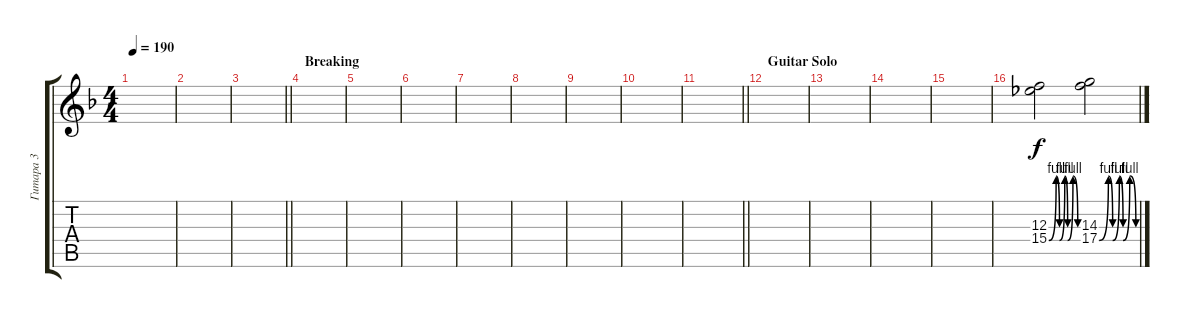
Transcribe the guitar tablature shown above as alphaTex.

\track ("Гитара 3" "Гитара 3") {instrument distortionguitar}
\staff {score tabs}
\tuning (D4 A3 F3 C3 G2 D2) {hide}
\ts (4 4)
\tempo 190
\clef g2
\ks dminor
|
|
\barLineRight lightlight
|
\section ("" "Breaking")
|
|
|
|
|
|
|
\barLineRight lightlight
|
\section ("" "Guitar Solo")
|
|
|
|
(12.3 15.4{be (custom 0 0 15 4 22 0 33 4 39 0 50 4 60 0)}).2 (14.3 17.4{be (custom 0 0 15 4 22 0 33 4 39 0 50 4 60 0)}).2
